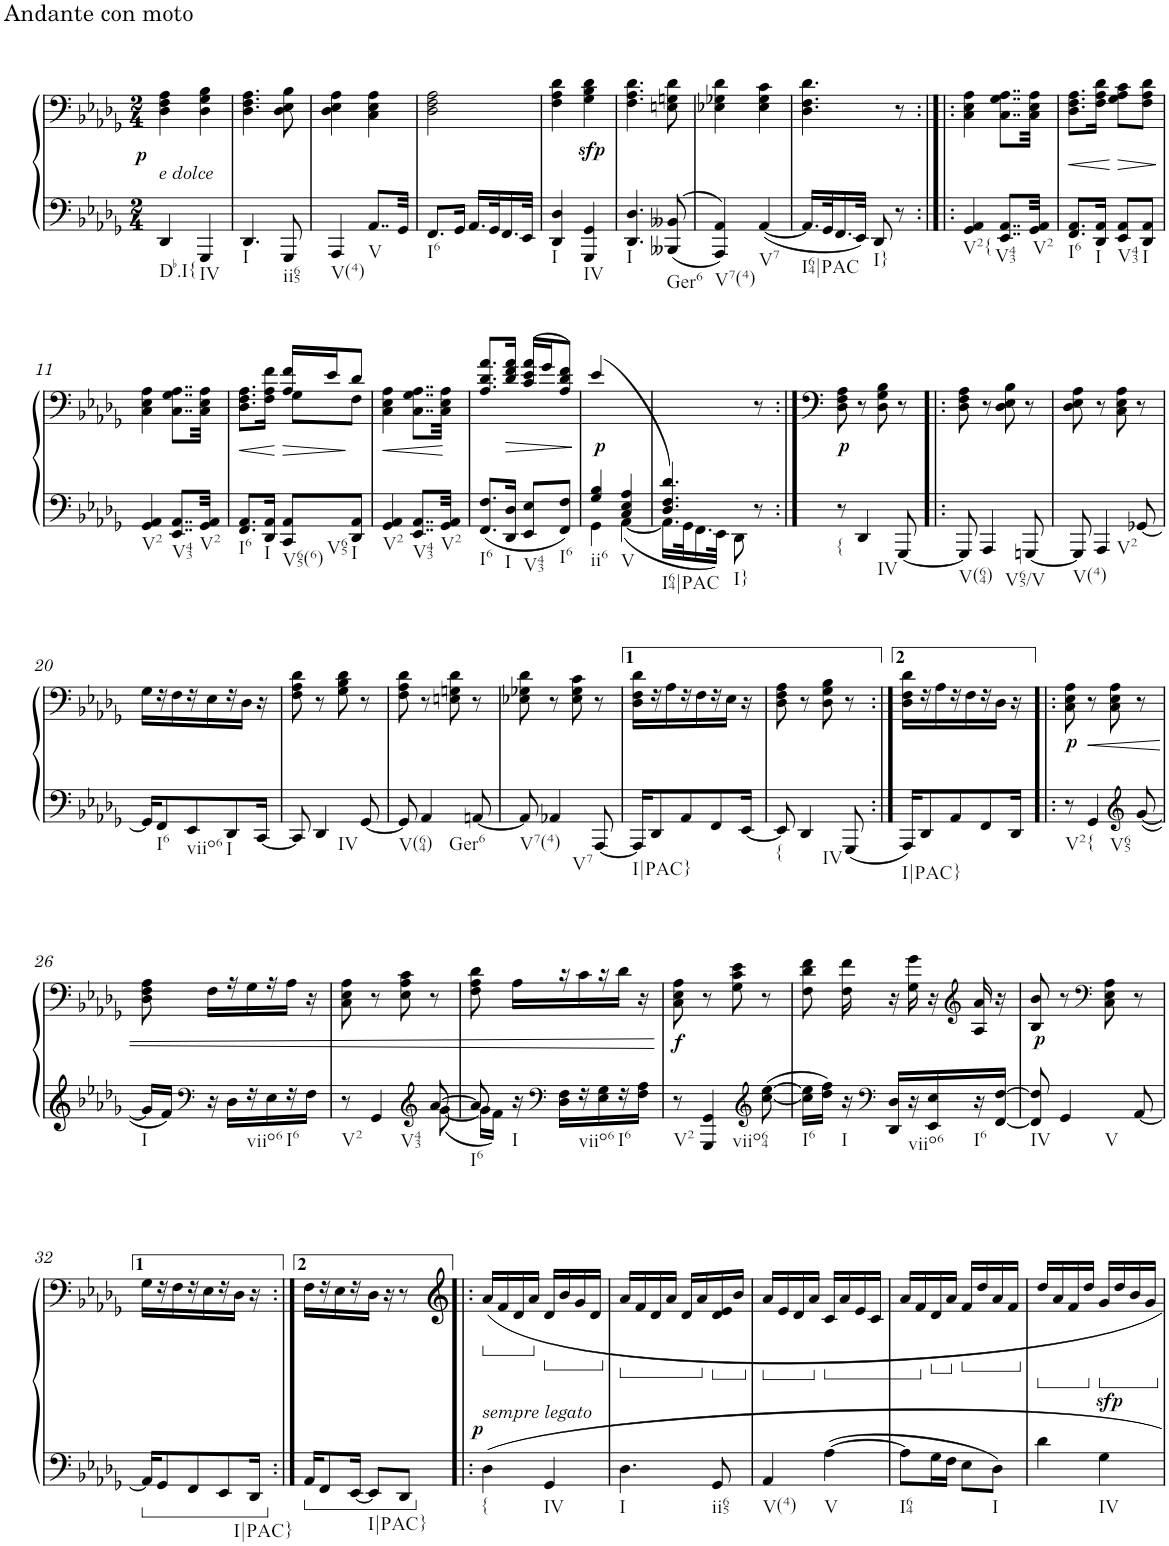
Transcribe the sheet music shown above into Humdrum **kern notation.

**kern	**kern	**dynam
*part1	*part1	*part1
*staff2	*staff1	*staff1/2
*I"Piano	*	*
*I'Pno.	*	*
*clefF4	*clefF4	*
*k[b-e-a-d-g-]	*k[b-e-a-d-g-]	*
*M2/4	*M2/4	*
=1	=1	=1
!	!LO:TX:a:t=Andante con moto	!
!LO:TX:a:i:t=e dolce	!	!
!LO:TX:b:t=Db.I{	!	!
!	!	!LO:DY:b
4DD-/	4D-\ 4F\ 4A-\	p
!LO:TX:b:t=IV	!	!
4GGG-/	4D-\ 4G-\ 4B-\	.
=2	=2	=2
!LO:TX:b:t=I	!	!
4.DD-/	4.D-\ 4.F\ 4.A-\	.
!LO:TX:b:t=ii65	!	!
8GGG-/	8D-\ 8E-\ 8B-\	.
=3	=3	=3
!LO:TX:b:t=V(4)	!	!
4AAA-/	4D-\ 4E-\ 4A-\	.
!LO:TX:b:t=V	!	!
8..AA-/L	4C\ 4E-\ 4A-\	.
32GG-/Jkk	.	.
=4	=4	=4
!LO:TX:b:t=I6	!	!
8.FF/L	2D-\ 2F\ 2A-\	.
16GG-/Jk	.	.
16.AA-/LL	.	.
32GG-/K	.	.
16.FF/	.	.
32EE-/JJk	.	.
=5	=5	=5
!LO:TX:b:t=I	!	!
4DD-/ 4D-/	4F\ 4A-\ 4d-\	.
!LO:TX:b:t=IV	!	!
!	!	!LO:DY:b
4GGG-/ 4GG-/	4G-\ 4B-\ 4d-\	sfp
=6	=6	=6
!LO:TX:b:t=I	!	!
4.DD-/ 4.D-/	4.F\ 4.A-\ 4.d-\	.
!LO:TX:b:t=Ger6	!	!
8BBB--X/ 8BB--X/	8En\ 8Gn\ 8d-\	.
=7	=7	=7
!LO:TX:b:t=V7(4)	!	!
4AAA-/ 4AA-/	4E-X\ 4G-X\ 4d-\	.
!LO:TX:b:t=V7	!	!
[4AA-/	4E-\ 4G-\ 4c\	.
=8	=8	=8
!LO:TX:b:t=I64|PAC	!	!
16.AA-/LL]	4.D-\ 4.F\ 4.d-\	.
32GG-/K	.	.
16.FF/	.	.
32EE-/JJk	.	.
!LO:TX:b:t=I}	!	!
8DD-/	.	.
8r	8r	.
=9:|!|:	=9:|!|:	=9:|!|:
!LO:TX:b:t=V2{	!	!
4GG-/ 4AA-/	4C\ 4E-\ 4A-\	.
!LO:TX:b:t=V43	!	!
8..EE-/ 8..AA-/L	8..C\ 8..G-\ 8..A-\L	.
!LO:TX:b:t=V2	!	!
32GG-/ 32AA-/Jkk	32C\ 32E-\ 32A-\Jkk	.
=10	=10	=10
!LO:TX:b:t=I6	!	!
!	!	!LO:HP:b
8.FF/ 8.AA-/L	8.D-\ 8.F\ 8.A-\L	<
!LO:TX:b:t=I	!	!
16DD-/ 16AA-/Jk	16F\ 16A-\ 16d-\Jk	.
!LO:TX:b:t=V43	!	!
!	!	!LO:HP:n=1:b
8EE-/ 8AA-/L	8G-\ 8A-\ 8c\L	[ >
!LO:TX:b:t=I	!	!
8DD-/ 8AA-/J	8F\ 8A-\ 8d-\J	.
.	.	]
!!LO:LB:g=z
=11	=11	=11
!LO:TX:b:t=V2	!	!
4GG-/ 4AA-/	4C\ 4E-\ 4A-\	.
!LO:TX:b:t=V43	!	!
8..EE-/ 8..AA-/L	8..C\ 8..G-\ 8..A-\L	.
!LO:TX:b:t=V2	!	!
32GG-/ 32AA-/Jkk	32C\ 32E-\ 32A-\Jkk	.
=12	=12	=12
!LO:TX:b:t=I6	!	!
!	!	!LO:HP:b
*	*^	*
8.FF/ 8.AA-/L	8.D-\ 8.F\ 8.A-\L	4ryy	<
!LO:TX:b:t=I	!	!	!
16DD-/ 16AA-/Jk	16F\ 16A-\ 16f\Jk	.	.
!LO:TX:b:t=V65(6)	!	!	!
!LO:TX:b:t=V65	!	!	!
!	!	!	!LO:HP:n=1:b
8CC/ 8AA-/L	16A-/ 16f/LL	8G-\L	[ >
.	16e-/J	.	.
!LO:TX:b:t=I	!	!	!
8DD-/ 8AA-/J	8d-/J	8F\J	.
*	*v	*v	*
.	.	]
=13	=13	=13
!LO:TX:b:t=V2	!	!
!	!	!LO:HP:b
4GG-/ 4AA-/	4C\ 4E-\ 4A-\	<
!LO:TX:b:t=V43	!	!
8..EE-/ 8..AA-/L	8..C\ 8..G-\ 8..A-\L	.
!LO:TX:b:t=V2	!	!
32GG-/ 32AA-/Jkk	32C\ 32E-\ 32A-\Jkk	.
.	.	[
=14	=14	=14
!LO:TX:b:t=I6	!	!
8.FF/ 8.F/L	8.A-/ 8.d-/ 8.a-/L	.
!LO:TX:b:t=I	!	!
!	!	!LO:HP:b
16DD-/ 16D-/Jk	16d-/ 16f/ 16a-/Jk	>
!LO:TX:b:t=V43	!	!
8EE-/ 8E-/L	(>16c/ 16e-/ 16a-/LL	.
.	16g-/J	.
!LO:TX:b:t=I6	!	!
8FF/ 8F/J	8A-/ 8d-/ 8f/J)	.
.	.	]
=15	=15	=15
*^	*^	*
*	*^	*	*	*
!LO:TX:b:t=ii6	!	!	!	!	!
!	!	!	!	!	!LO:DY:b
4ryy	4G-/ 4B-/	4GG-\	(4e-/	4ryy	p
!LO:TX:b:t=V	!	!	!	!	!
4C/ 4E-/ 4A-/	4ryy	[<4AA-\	4ryy	4ryy	.
=16	=16	=16	=16	=16	=16
!LO:TX:b:t=I64|PAC	!	!	!	!	!
*	*v	*v	*	*	*
*	*	*v	*v	*
4.D-/ 4.F/ 4.d-/)	16.AA-\LL]	4.ryy	.
.	32GG-\K	.	.
.	16.FF\	.	.
.	32EE-\JJk	.	.
!	!LO:TX:b:t=I}	!	!
.	8DD-\	.	.
8ryy	8r	8r	.
=17:|!	=17:|!	=17:|!	=17:|!
!LO:TX:b:t={	!	!	!
!	!	!	!LO:DY:b
*v	*v	*	*
8r	8D-\ 8F\ 8A-\	p
!LO:TX:b:t=IV	!	!
4DD-/	8r	.
.	8D-\ 8G-\ 8B-\	.
[8GGG-/	8r	.
=18!|:	=18!|:	=18!|:
!LO:TX:b:t=V(64)	!	!
8GGG-/]	8D-\ 8F\ 8A-\	.
!LO:TX:b:t=V65/V	!	!
4AAA-/	8r	.
.	8D-\ 8E-\ 8B-\	.
[8GGGn/	8r	.
=19	=19	=19
!LO:TX:b:t=V(4)	!	!
8GGG/]	8D-\ 8E-\ 8A-\	.
!LO:TX:b:t=V2	!	!
4AAA-/	8r	.
.	8C\ 8E-\ 8A-\	.
[8GG-X/	8r	.
!!LO:LB:g=z
=20	=20	=20
16GG-/KL]	16G-\LL	.
!LO:TX:b:t=I6	!	!
8FF/	16r	.
.	16F\	.
!LO:TX:b:t=viio6	!	!
8EE-/	16r	.
.	16E-\	.
!LO:TX:b:t=I	!	!
8DD-/	16r	.
.	16D-\JJ	.
[16CC/Jk	16r	.
=21	=21	=21
8CC/]	8F\ 8A-\ 8d-\	.
!LO:TX:b:t=IV	!	!
4DD-/	8r	.
.	8G-\ 8B-\ 8d-\	.
[8GG-/	8r	.
=22	=22	=22
!LO:TX:b:t=V(64)	!	!
8GG-/]	8F\ 8A-\ 8d-\	.
!LO:TX:b:t=Ger6	!	!
4AA-/	8r	.
.	8En\ 8Gn\ 8d-\	.
[8AAn/	8r	.
=23	=23	=23
!LO:TX:b:t=V7(4)	!	!
8AA/]	8E-X\ 8G-X\ 8d-\	.
!LO:TX:b:t=V7	!	!
4AA-X/	8r	.
.	8E-\ 8G-\ 8c\	.
[8AAA-/	8r	.
=24	=24	=24
!LO:TX:b:t=I|PAC}	!	!
16AAA-/KL]	16D-\ 16F\ 16d-\LL	.
8DD-/	16r	.
.	16A-\	.
8AA-/	16r	.
.	16F\	.
8FF/	16r	.
.	16E-\JJ	.
[16EE-/Jk	16r	.
=24X1	=24X1	=24X1
!LO:TX:b:t={	!	!
8EE-/]	8D-\ 8F\ 8A-\	.
!LO:TX:b:t=IV	!	!
4DD-/	8r	.
.	8D-\ 8G-\ 8B-\	.
8GGG-/	8r	.
=24X2:|!	=24X2:|!	=24X2:|!
!LO:TX:b:t=I|PAC}	!	!
16AAA-/KL	16D-\ 16F\ 16d-\LL	.
8DD-/	16r	.
.	16A-\	.
8AA-/	16r	.
.	16F\	.
8FF/	16r	.
.	16D-\JJ	.
16DD-/Jk	16r	.
=25!|:	=25!|:	=25!|:
!LO:TX:b:t=V2{	!	!
!	!	!LO:DY:b
8r	8C\ 8E-\ 8A-\	p
!LO:TX:b:t=V65	!	!
!	!	!LO:HP:b
4GG-/	8r	<
.	8C\ 8E-\ 8A-\	.
*clefG2	*	*
[8g-/	8r	.
!!LO:LB:g=z
=26	=26	=26
!LO:TX:b:t=I	!	!
16g-/LL]	8D-\ 8F\ 8A-\	.
16f/JJ	.	.
*clefF4	*	*
16r	16F\LL	.
16D-\LL	16r	.
!LO:TX:b:t=viio6	!	!
16r	16G-\	.
16E-\	16r	.
!LO:TX:b:t=I6	!	!
16r	16A-\JJ	.
16F\JJ	16r	.
=27	=27	=27
*^	*	*
!LO:TX:b:t=V2	!	!	!
8r	4.ryy	8C\ 8E-\ 8A-\	.
!LO:TX:b:t=V43	!	!	!
4GG-/	.	8r	.
.	.	8E-\ 8A-\ 8c\	.
*clefG2	*	*	*
[8a-/	[8g-\	8r	.
=28	=28	=28	=28
!LO:TX:b:t=I6	!	!	!
8a-/]	16g-\LL]	8F\ 8A-\ 8d-\	.
.	16f\JJ	.	.
!LO:TX:b:t=I	!	!	!
16r	4.ryy	16A-\LL	.
*clefF4	*	*	*
16D-\ 16F\LL	.	16r	.
!LO:TX:b:t=viio6	!	!	!
16r	.	16c\	.
16E-\ 16G-\	.	16r	.
!LO:TX:b:t=I6	!	!	!
16r	.	16d-\JJ	.
16F\ 16A-\JJ	.	16r	.
*v	*v	*	*
.	.	[
=29	=29	=29
!LO:TX:b:t=V2	!	!
!	!	!LO:DY:b
8r	8C\ 8E-\ 8A-\	f
!LO:TX:b:t=viio64	!	!
4GGG-/ 4GG-/	8r	.
.	8G-\ 8c\ 8e-\	.
*clefG2	*	*
[8cc\ [8ee-\	8r	.
=30	=30	=30
!LO:TX:b:t=I6	!	!
16cc\] 16ee-\]LL	8F\ 8d-\ 8f\	.
16dd-\ 16ff\JJ	.	.
!LO:TX:b:t=I	!	!
16r	16F\ 16f\	.
*clefF4	*	*
16DD-/ 16D-/LL	16r	.
!LO:TX:b:t=viio6	!	!
16r	16G-\ 16g-\	.
16EE-/ 16E-/	16r	.
*	*clefG2	*
!LO:TX:b:t=I6	!	!
16r	16A-/ 16a-/	.
[16FF/ [16F/JJ	16r	.
=31	=31	=31
!LO:TX:b:t=IV	!	!
!	!	!LO:DY:b
8FF/] 8F/]	8B-/ 8b-/	p
!LO:TX:b:t=V	!	!
4GG-/	8r	.
*	*clefF4	*
.	8C\ 8E-\ 8A-\	.
[8AA-/	8r	.
!!LO:LB:g=z
=32	=32	=32
16AA-/KL]	16G-\LL	.
8GG-/	16r	.
.	16F\	.
8FF/	16r	.
.	16E-\	.
!LO:TX:b:t=I|PAC}	!	!
8EE-/	16r	.
.	16D-\JJ	.
16DD-/Jk	16r	.
=32X3:|!	=32X3:|!	=32X3:|!
16AA-/KL	16F\LL	.
8FF/	16r	.
.	16E-\	.
[16EE-/Jk	16r	.
!LO:TX:b:t=I|PAC}	!	!
8EE-/L]	16D-\JJ	.
.	16r	.
8DD-/J	8r	.
=33!|:	=33!|:	=33!|:
*	*ped	*
!LO:TX:a:i:t=sempre legato	!	!
!LO:TX:b:t={	!	!
!	!	!LO:DY:a=2
4D-\	16a-/LL	p
.	16f/	.
.	16d-/	.
.	16a-/JJ	.
*	*Xped	*
*	*ped	*
!LO:TX:b:t=IV	!	!
4GG-/	16d-/LL	.
.	16b-/	.
.	16g-/	.
.	16d-/JJ	.
=34	=34	=34
*	*Xped	*
*	*ped	*
!LO:TX:b:t=I	!	!
4.D-\	16a-/LL	.
.	16f/	.
.	16d-/	.
.	16a-/JJ	.
.	16d-/LL	.
.	16a-/	.
*	*Xped	*
*	*ped	*
!LO:TX:b:t=ii65	!	!
8GG-/	16d-/ 16e-/	.
.	16b-/JJ	.
=35	=35	=35
*	*Xped	*
*	*ped	*
!LO:TX:b:t=V(4)	!	!
4AA-/	16a-/LL	.
.	16e-/	.
.	16d-/	.
.	16a-/JJ	.
*	*Xped	*
*	*ped	*
!LO:TX:b:t=V	!	!
[4A-\	16c/LL	.
.	16a-/	.
.	16e-/	.
.	16c/JJ	.
=36	=36	=36
!LO:TX:b:t=I64	!	!
8A-\L]	16a-/LL	.
.	16f/	.
*	*Xped	*
*	*ped	*
16G-\L	16d-/	.
16F\JJ	16a-/JJ	.
*	*Xped	*
*	*ped	*
8E-\L	16f/LL	.
.	16dd-/	.
!LO:TX:b:t=I	!	!
8D-\J	16a-/	.
.	16f/JJ	.
=37	=37	=37
*	*Xped	*
*	*ped	*
4d-\	16dd-/LL	.
.	16a-/	.
.	16f/	.
.	16dd-/JJ	.
*	*Xped	*
*	*ped	*
!LO:TX:b:t=IV	!	!
!	!	!LO:DY:a=2
4G-\	16g-/LL	sfp
.	16dd-/	.
.	16b-/	.
.	16g-/JJ	.
*	*Xped	*
=	=	=
*-	*-	*-
